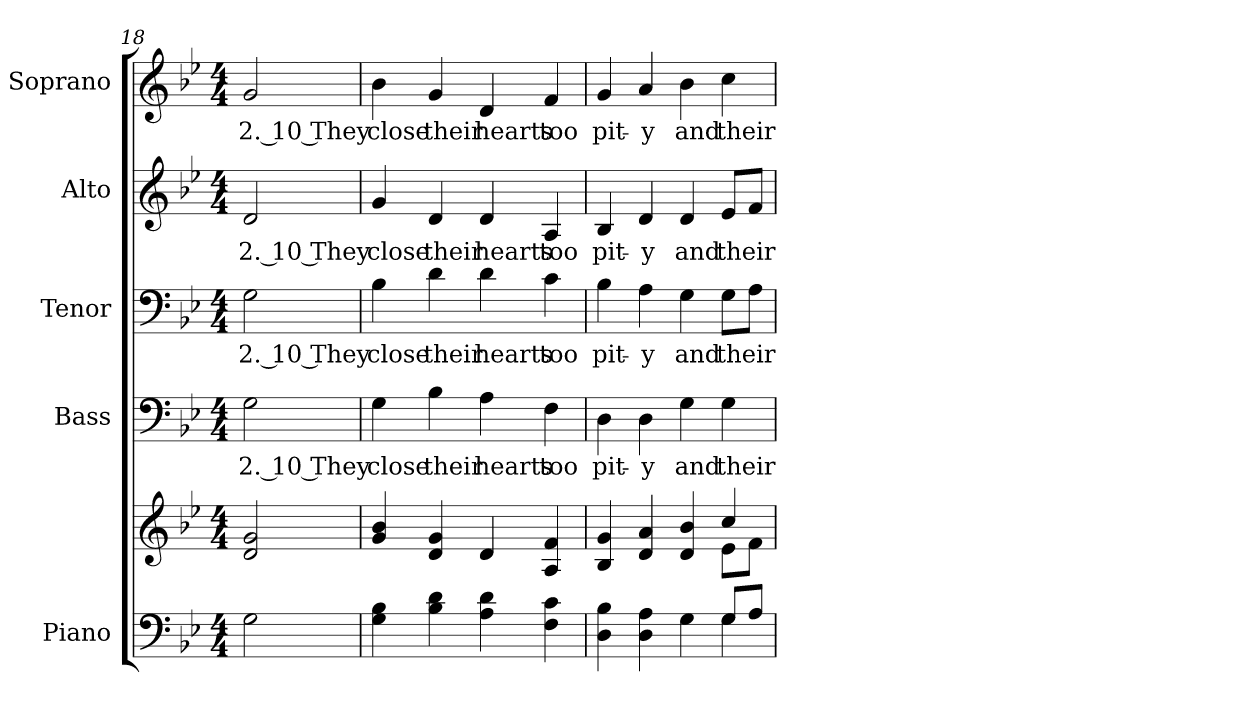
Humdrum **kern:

**kern	**kern	**kern	**text	**kern	**text	**kern	**text	**kern	**text
*part5	*part5	*part4	*part4	*part3	*part3	*part2	*part2	*part1	*part1
*staff6	*staff5	*staff4	*staff4	*staff3	*staff3	*staff2	*staff2	*staff1	*staff1
*I"Piano	*	*I"Bass	*	*I"Tenor	*	*I"Alto	*	*I"Soprano	*
*I'Pno.	*	*I'B.	*	*I'T.	*	*I'A.	*	*I'S.	*
*clefF4	*clefG2	*clefF4	*	*clefF4	*	*clefG2	*	*clefG2	*
*k[b-e-]	*k[b-e-]	*k[b-e-]	*	*k[b-e-]	*	*k[b-e-]	*	*k[b-e-]	*
*B-:	*B-:	*B-:	*	*B-:	*	*B-:	*	*B-:	*
*M4/4	*M4/4	*M4/4	*	*M4/4	*	*M4/4	*	*M4/4	*
=18	=18	=18	=18	=18	=18	=18	=18	=18	=18
!	!	!	!LO:LY:b:color=#000000	!	!	!	!	!	!
!	!	!	!	!	!LO:LY:b:color=#000000	!	!	!	!
!	!	!	!	!	!	!	!LO:LY:b:color=#000000	!	!
!	!	!	!	!	!	!	!	!	!LO:LY:b:color=#000000
2Gi\	2di/ 2gi	2Gi\	2. 10 They	2Gi\	2. 10 They	2di/	2. 10 They	2gi/	2. 10 They
=19	=19	=19	=19	=19	=19	=19	=19	=19	=19
!	!	!	!LO:LY:b:color=#000000	!	!	!	!	!	!
!	!	!	!	!	!LO:LY:b:color=#000000	!	!	!	!
!	!	!	!	!	!	!	!LO:LY:b:color=#000000	!	!
!	!	!	!	!	!	!	!	!	!LO:LY:b:color=#000000
4Gi\ 4B-i	4gi/ 4b-i	4Gi\	close	4B-i\	close	4gi/	close	4b-i\	close
!	!	!	!LO:LY:b:color=#000000	!	!	!	!	!	!
!	!	!	!	!	!LO:LY:b:color=#000000	!	!	!	!
!	!	!	!	!	!	!	!LO:LY:b:color=#000000	!	!
!	!	!	!	!	!	!	!	!	!LO:LY:b:color=#000000
4B-i\ 4di	4di/ 4gi	4B-i\	their	4di\	their	4di/	their	4gi/	their
!	!	!	!LO:LY:b:color=#000000	!	!	!	!	!	!
!	!	!	!	!	!LO:LY:b:color=#000000	!	!	!	!
!	!	!	!	!	!	!	!LO:LY:b:color=#000000	!	!
!	!	!	!	!	!	!	!	!	!LO:LY:b:color=#000000
4Ai\ 4di	4di/	4Ai\	hearts	4di\	hearts	4di/	hearts	4di/	hearts
!	!	!	!LO:LY:b:color=#000000	!	!	!	!	!	!
!	!	!	!	!	!LO:LY:b:color=#000000	!	!	!	!
!	!	!	!	!	!	!	!LO:LY:b:color=#000000	!	!
!	!	!	!	!	!	!	!	!	!LO:LY:b:color=#000000
4Fi\ 4ci	4Ai/ 4fi	4Fi\	too	4ci\	too	4Ai/	too	4fi/	too
=20	=20	=20	=20	=20	=20	=20	=20	=20	=20
*^	*^	*	*	*	*	*	*	*	*
!	!	!	!	!	!LO:LY:b:color=#000000	!	!	!	!	!	!
!	!	!	!	!	!	!	!LO:LY:b:color=#000000	!	!	!	!
!	!	!	!	!	!	!	!	!	!LO:LY:b:color=#000000	!	!
!	!	!	!	!	!	!	!	!	!	!	!LO:LY:b:color=#000000
4Di\ 4B-i	2ryy	4B-i/ 4gi	2ryy	4Di\	pit-	4B-i\	pit-	4B-i/	pit-	4gi/	pit-
!	!	!	!	!	!LO:LY:b:color=#000000	!	!	!	!	!	!
!	!	!	!	!	!	!	!LO:LY:b:color=#000000	!	!	!	!
!	!	!	!	!	!	!	!	!	!LO:LY:b:color=#000000	!	!
!	!	!	!	!	!	!	!	!	!	!	!LO:LY:b:color=#000000
4Di\ 4Ai	.	4di/ 4ai	.	4Di\	-y	4Ai\	-y	4di/	-y	4ai/	-y
!	!	!	!	!	!LO:LY:b:color=#000000	!	!	!	!	!	!
!	!	!	!	!	!	!	!LO:LY:b:color=#000000	!	!	!	!
!	!	!	!	!	!	!	!	!	!LO:LY:b:color=#000000	!	!
!	!	!	!	!	!	!	!	!	!	!	!LO:LY:b:color=#000000
4Gi\	4ryy	4di/ 4b-i	4ryy	4Gi\	and	4Gi\	and	4di/	and	4b-i\	and
!	!	!	!	!	!LO:LY:b:color=#000000	!	!	!	!	!	!
!	!	!	!	!	!	!	!LO:LY:b:color=#000000	!	!	!	!
!	!	!	!	!	!	!	!	!	!LO:LY:b:color=#000000	!	!
!	!	!	!	!	!	!	!	!	!	!	!LO:LY:b:color=#000000
8Gi/L	4Gi\	4cci/	8e-i\L	4Gi\	their	8Gi\L	their	8e-i/L	their	4cci\	their
8Ai/J	.	.	8fi\J	.	.	8Ai\J	.	8fi/J	.	.	.
*v	*v	*	*	*	*	*	*	*	*	*	*
*	*v	*v	*	*	*	*	*	*	*	*
=	=	=	=	=	=	=	=	=	=
*-	*-	*-	*-	*-	*-	*-	*-	*-	*-
